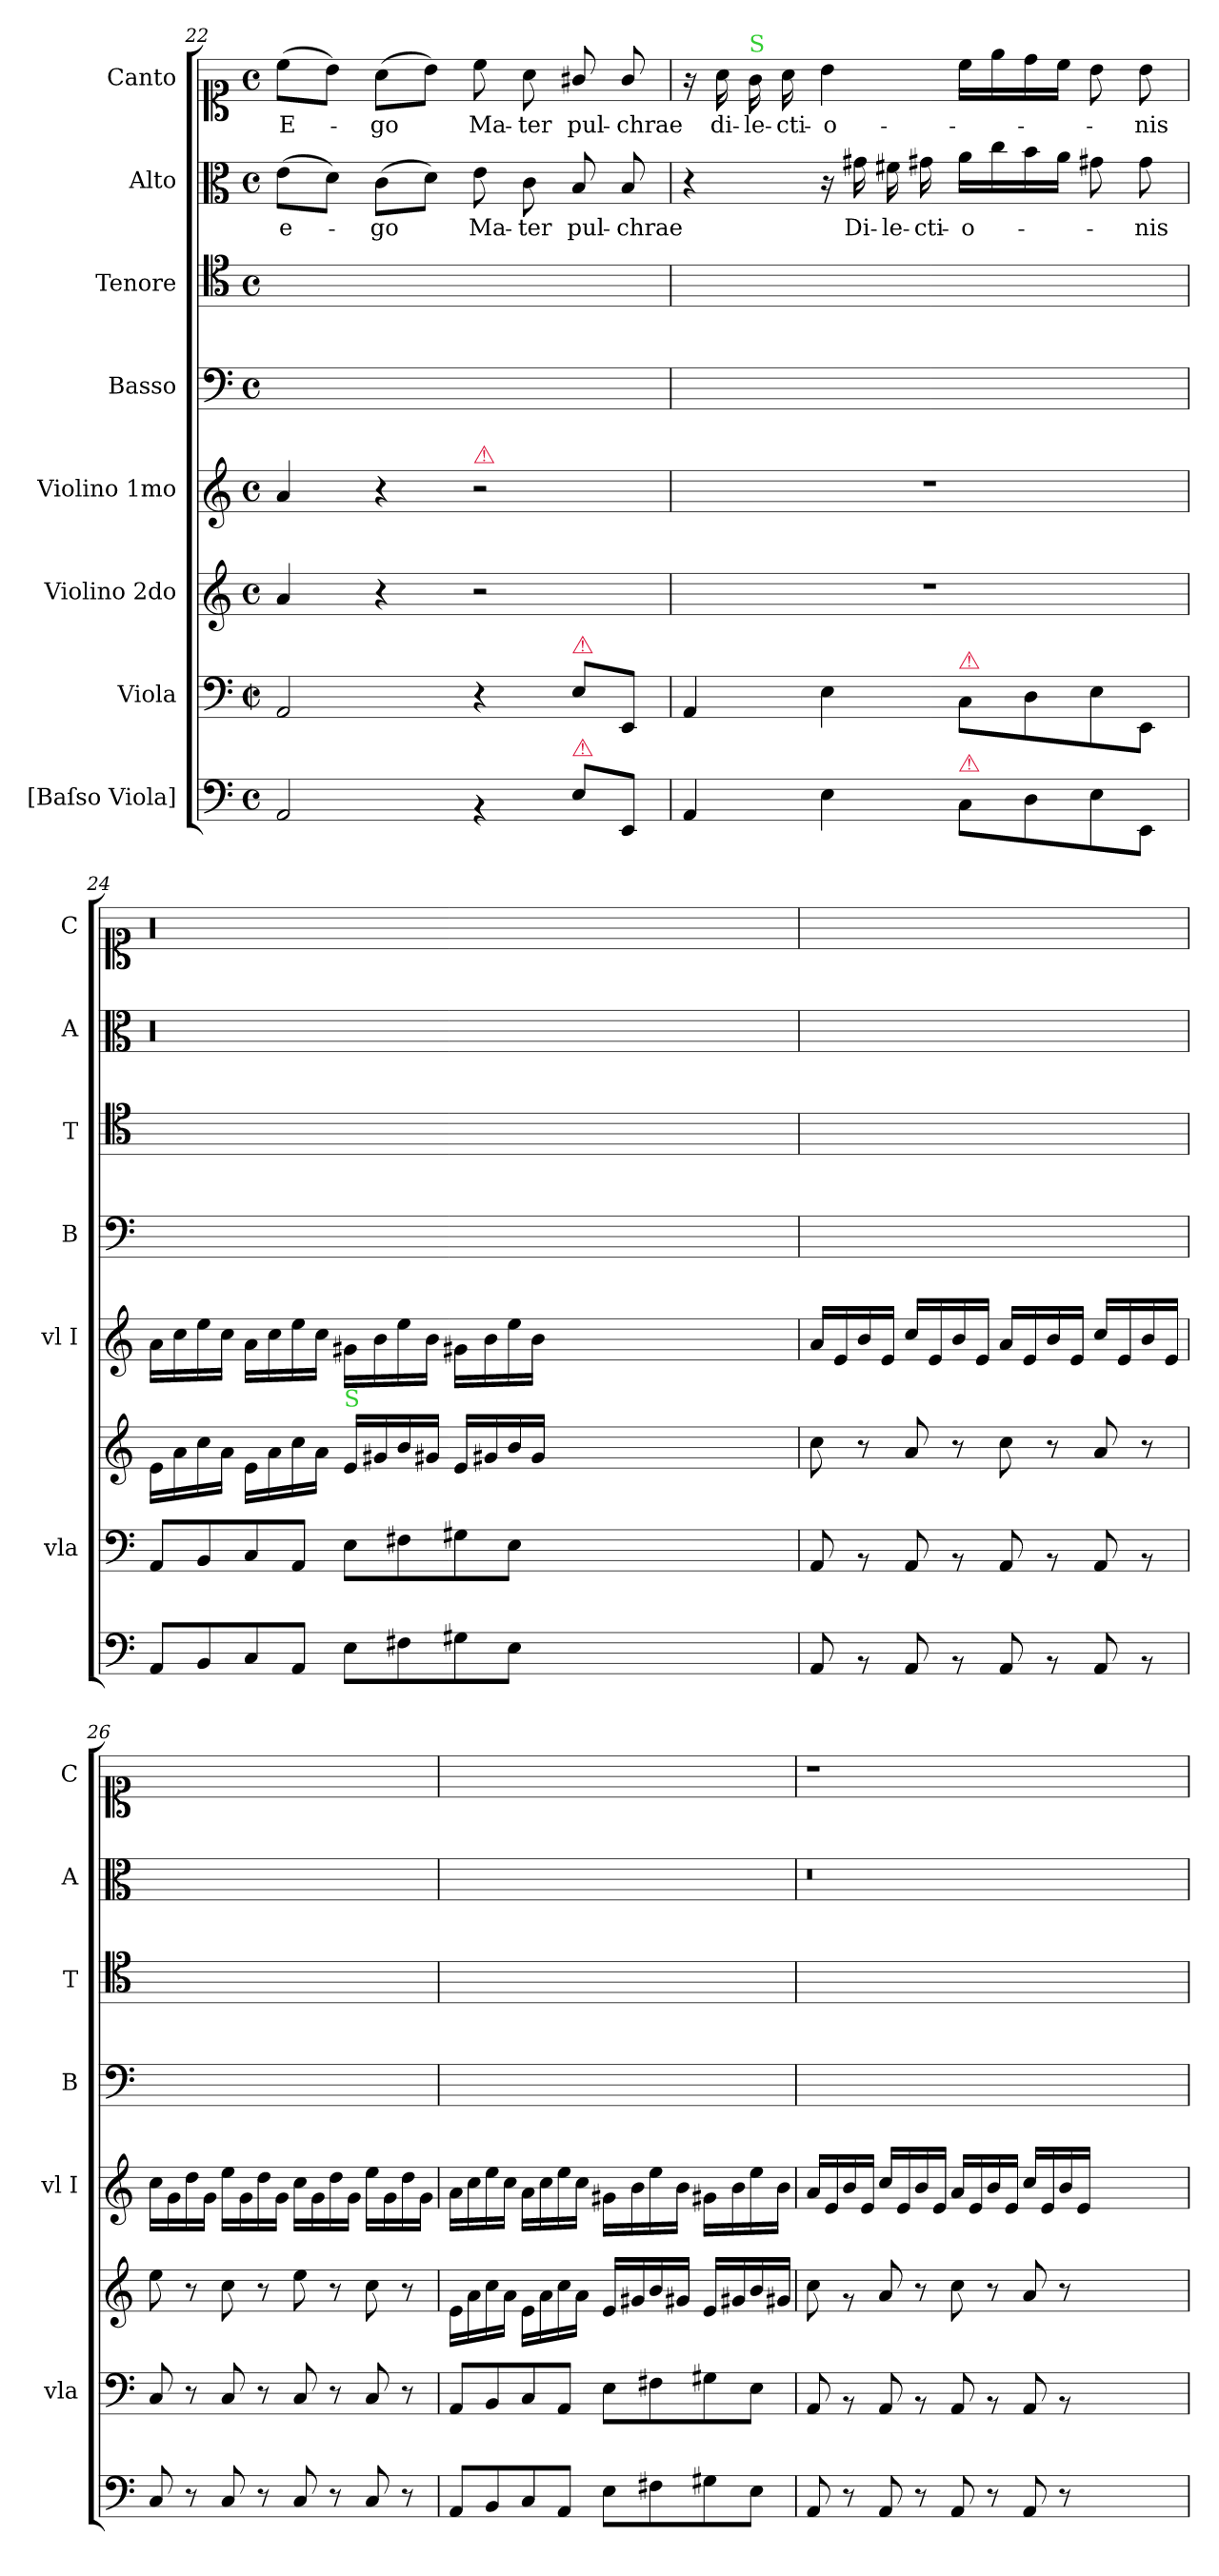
**kern	**kern	**kern	**kern	**kern	**kern	**kern	**text	**kern	**text
*part8	*part7	*part6	*part5	*part4	*part3	*part2	*part2	*part1	*part1
*staff8	*staff7	*staff6	*staff5	*staff4	*staff3	*staff2	*staff2	*staff1	*staff1
*I"[Baſso Viola]	*I"Viola	*I"Violino 2do	*I"Violino 1mo	*I"Basso	*I"Tenore	*I"Alto	*	*I"Canto	*
*	*I'vla	*	*I'vl I	*I'B	*I'T	*I'A	*	*I'C	*
*clefF4	*clefF4	*clefG2	*clefG2	*clefF4	*clefC4	*clefC3	*	*clefC1	*
*k[]	*k[]	*k[]	*k[]	*k[]	*k[]	*k[]	*	*k[]	*
*M4/4	*M2/2	*M4/4	*M4/4	*M4/4	*M4/4	*M4/4	*	*M4/4	*
*met(c)	*met(c|)	*met(c)	*met(c)	*met(c)	*met(c)	*met(c)	*	*met(c)	*
=22	=22	=22	=22	=22	=22	=22	=22	=22	=22
2AA/	2AA/	4a/	4a/	1ryy	1ryy	(8e\L	e-	(8cc\L	E-
.	.	.	.	.	.	8d\J)	.	8b\J)	.
.	.	4r	4r	.	.	(8c\L	-go	(8a\L	-go
.	.	.	.	.	.	8d\J)	.	8b\J)	.
!	!	!	!LO:TX:a:color=crimson:t=⚠	!	!	!	!	!	!
4rBB	4r	2r	2r	.	.	8e\	Ma-	8cc\	Ma-
.	.	.	.	.	.	8c\	-ter	8a\	-ter
!	!LO:TX:a:color=crimson:t=⚠	!	!	!	!	!	!	!	!
!LO:TX:a:color=crimson:t=⚠	!	!	!	!	!	!	!	!	!
8E\L	8E\L	.	.	.	.	8B/	pul-	8g#X/	pul-
8EE/J	8EE/J	.	.	.	.	8B/	-chrae	8g#/	-chrae
=23	=23	=23	=23	=23	=23	=23	=23	=23	=23
4AA/	4AA/	1r	1r	1ryy	1ryy	4r	.	16r	.
.	.	.	.	.	.	.	.	16a\	di-
!	!	!	!	!	!	!	!	!LO:TX:a:color=limegreen:t=S	!
.	.	.	.	.	.	.	.	16g\	-le-
.	.	.	.	.	.	.	.	16a\	-cti-
4E\	4E\	.	.	.	.	16r	.	4b\	-o-
.	.	.	.	.	.	16g#X\	Di-	.	.
.	.	.	.	.	.	16f#X\	-le-	.	.
.	.	.	.	.	.	16g#X\	-cti-	.	.
!	!LO:TX:a:color=crimson:t=⚠	!	!	!	!	!	!	!	!
!LO:TX:a:color=crimson:t=⚠	!	!	!	!	!	!	!	!	!
8C\L	8C\L	.	.	.	.	16a\LL	-o-	16cc\LL	.
.	.	.	.	.	.	16cc\	.	16ee\	.
8D\	8D\	.	.	.	.	16b\	.	16dd\	.
.	.	.	.	.	.	16a\JJ	.	16cc\JJ	.
8E\	8E\	.	.	.	.	8g#X\	.	8b\	.
8EE/J	8EE/J	.	.	.	.	8g#\	-nis	8b\	-nis
=24	=24	=24	=24	=24	=24	=24	=24	=24	=24
8AA/L	8AA/L	16e\LL	16a\LL	1ryy	1ryy	00r	.	00r	.
.	.	16a\	16cc\	.	.	.	.	.	.
8BB/	8BB/	16cc\	16ee\	.	.	.	.	.	.
.	.	16a\JJ	16cc\JJ	.	.	.	.	.	.
8C/	8C/	16e\LL	16a\LL	.	.	.	.	.	.
.	.	16a\	16cc\	.	.	.	.	.	.
8AA/J	8AA/J	16cc\	16ee\	.	.	.	.	.	.
.	.	16a\JJ	16cc\JJ	.	.	.	.	.	.
!	!	!LO:TX:a:color=limegreen:t=S	!	!	!	!	!	!	!
8E\L	8E\L	16e/LL	16g#X\LL	.	.	.	.	.	.
.	.	16g#X/	16b\	.	.	.	.	.	.
8F#X\	8F#X\	16b/	16ee\	.	.	.	.	.	.
.	.	16g#X/JJ	16b\JJ	.	.	.	.	.	.
8G#X\	8G#X\	16e/LL	16g#X\LL	.	.	.	.	.	.
.	.	16g#X/	16b\	.	.	.	.	.	.
8E\J	8E\J	16b/	16ee\	.	.	.	.	.	.
.	.	16g#/JJ	16b\JJ	.	.	.	.	.	.
0.ryy	0.ryy	0.ryy	0.ryy	0.ryy	0.ryy	.	.	.	.
=25	=25	=25	=25	=25	=25	=25	=25	=25	=25
8AA/	8AA/	8cc\	16a/LL	1ryy	1ryy	1ryy	.	1ryy	.
.	.	.	16e/	.	.	.	.	.	.
8rBB	8rBB	8r	16b/	.	.	.	.	.	.
.	.	.	16e/JJ	.	.	.	.	.	.
8AA/	8AA/	8a/	16cc/LL	.	.	.	.	.	.
.	.	.	16e/	.	.	.	.	.	.
8rBB	8rBB	8r	16b/	.	.	.	.	.	.
.	.	.	16e/JJ	.	.	.	.	.	.
8AA/	8AA/	8cc\	16a/LL	.	.	.	.	.	.
.	.	.	16e/	.	.	.	.	.	.
8rBB	8rBB	8r	16b/	.	.	.	.	.	.
.	.	.	16e/JJ	.	.	.	.	.	.
8AA/	8AA/	8a/	16cc/LL	.	.	.	.	.	.
.	.	.	16e/	.	.	.	.	.	.
8rBB	8rBB	8r	16b/	.	.	.	.	.	.
.	.	.	16e/JJ	.	.	.	.	.	.
=26	=26	=26	=26	=26	=26	=26	=26	=26	=26
8C/	8C/	8ee\	16cc\LL	1ryy	1ryy	1ryy	.	1ryy	.
.	.	.	16g\	.	.	.	.	.	.
8r	8r	8r	16dd\	.	.	.	.	.	.
.	.	.	16g\JJ	.	.	.	.	.	.
8C/	8C/	8cc\	16ee\LL	.	.	.	.	.	.
.	.	.	16g\	.	.	.	.	.	.
8r	8r	8r	16dd\	.	.	.	.	.	.
.	.	.	16g\JJ	.	.	.	.	.	.
8C/	8C/	8ee\	16cc\LL	.	.	.	.	.	.
.	.	.	16g\	.	.	.	.	.	.
8r	8r	8r	16dd\	.	.	.	.	.	.
.	.	.	16g\JJ	.	.	.	.	.	.
8C/	8C/	8cc\	16ee\LL	.	.	.	.	.	.
.	.	.	16g\	.	.	.	.	.	.
8r	8r	8r	16dd\	.	.	.	.	.	.
.	.	.	16g\JJ	.	.	.	.	.	.
=27	=27	=27	=27	=27	=27	=27	=27	=27	=27
8AA/L	8AA/L	16e\LL	16a\LL	1ryy	1ryy	1ryy	.	1ryy	.
.	.	16a\	16cc\	.	.	.	.	.	.
8BB/	8BB/	16cc\	16ee\	.	.	.	.	.	.
.	.	16a\JJ	16cc\JJ	.	.	.	.	.	.
8C/	8C/	16e\LL	16a\LL	.	.	.	.	.	.
.	.	16a\	16cc\	.	.	.	.	.	.
8AA/J	8AA/J	16cc\	16ee\	.	.	.	.	.	.
.	.	16a\JJ	16cc\JJ	.	.	.	.	.	.
8E\L	8E\L	16e/LL	16g#X\LL	.	.	.	.	.	.
.	.	16g#X/	16b\	.	.	.	.	.	.
8F#X\	8F#X\	16b/	16ee\	.	.	.	.	.	.
.	.	16g#X/JJ	16b\JJ	.	.	.	.	.	.
8G#X\	8G#X\	16e/LL	16g#X\LL	.	.	.	.	.	.
.	.	16g#X/	16b\	.	.	.	.	.	.
8E\J	8E\J	16b/	16ee\	.	.	.	.	.	.
.	.	16g#X/JJ	16b\JJ	.	.	.	.	.	.
=28	=28	=28	=28	=28	=28	=28	=28	=28	=28
8AA/	8AA/	8cc\	16a/LL	1ryy	1ryy	0r	.	1r	.
.	.	.	16e/	.	.	.	.	.	.
8r	8rBB	8rg	16b/	.	.	.	.	.	.
.	.	.	16e/JJ	.	.	.	.	.	.
8AA/	8AA/	8a/	16cc/LL	.	.	.	.	.	.
.	.	.	16e/	.	.	.	.	.	.
8r	8rBB	8r	16b/	.	.	.	.	.	.
.	.	.	16e/JJ	.	.	.	.	.	.
8AA/	8AA/	8cc\	16a/LL	.	.	.	.	.	.
.	.	.	16e/	.	.	.	.	.	.
8r	8rBB	8r	16b/	.	.	.	.	.	.
.	.	.	16e/JJ	.	.	.	.	.	.
8AA/	8AA/	8a/	16cc/LL	.	.	.	.	.	.
.	.	.	16e/	.	.	.	.	.	.
8r	8rBB	8r	16b/	.	.	.	.	.	.
.	.	.	16e/JJ	.	.	.	.	.	.
1ryy	1ryy	1ryy	1ryy	1ryy	1ryy	.	.	1ryy	.
=	=	=	=	=	=	=	=	=	=
*-	*-	*-	*-	*-	*-	*-	*-	*-	*-
